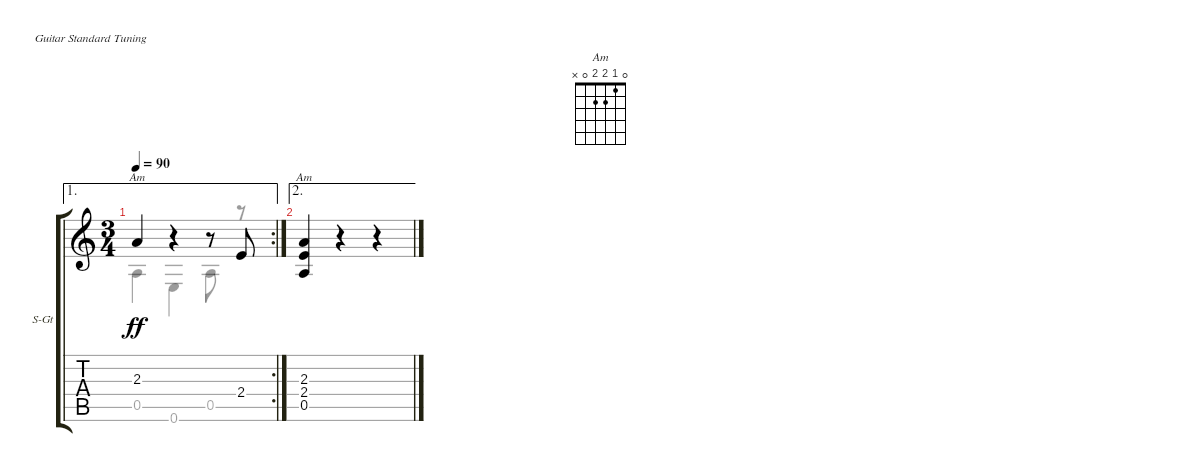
\defaultSystemsLayout 4
\bracketExtendMode groupsimilarinstruments
\firstSystemTrackNameOrientation horizontal
\otherSystemsTrackNameOrientation horizontal
\track ("Steel Guitar" "S-Gt") {instrument acousticguitarsteel}
\staff {score tabs}
\tuning (E4 B3 G3 D3 A2 E2)
\chord ("Am" 0 1 2 2 0 x)
\voice
\ae 1
\rc 2
\ts (3 4)
\tempo 90
\clef g2
\scale
0.377049
\ks aminor
2.3.4{ch "Am" dy ff} r.4 r.8 2.4.8 |
\ae 2
\scale
0.262295 (2.3 2.4 0.5).4{ch "Am"} r.4 r.4
\voice
\clef g2
\ottava regular
\simile none
\scale
0.377049
\ks aminor
0.5.4{dy ff} 0.6.4 0.5.8 r.8 |
\scale
0.262295
